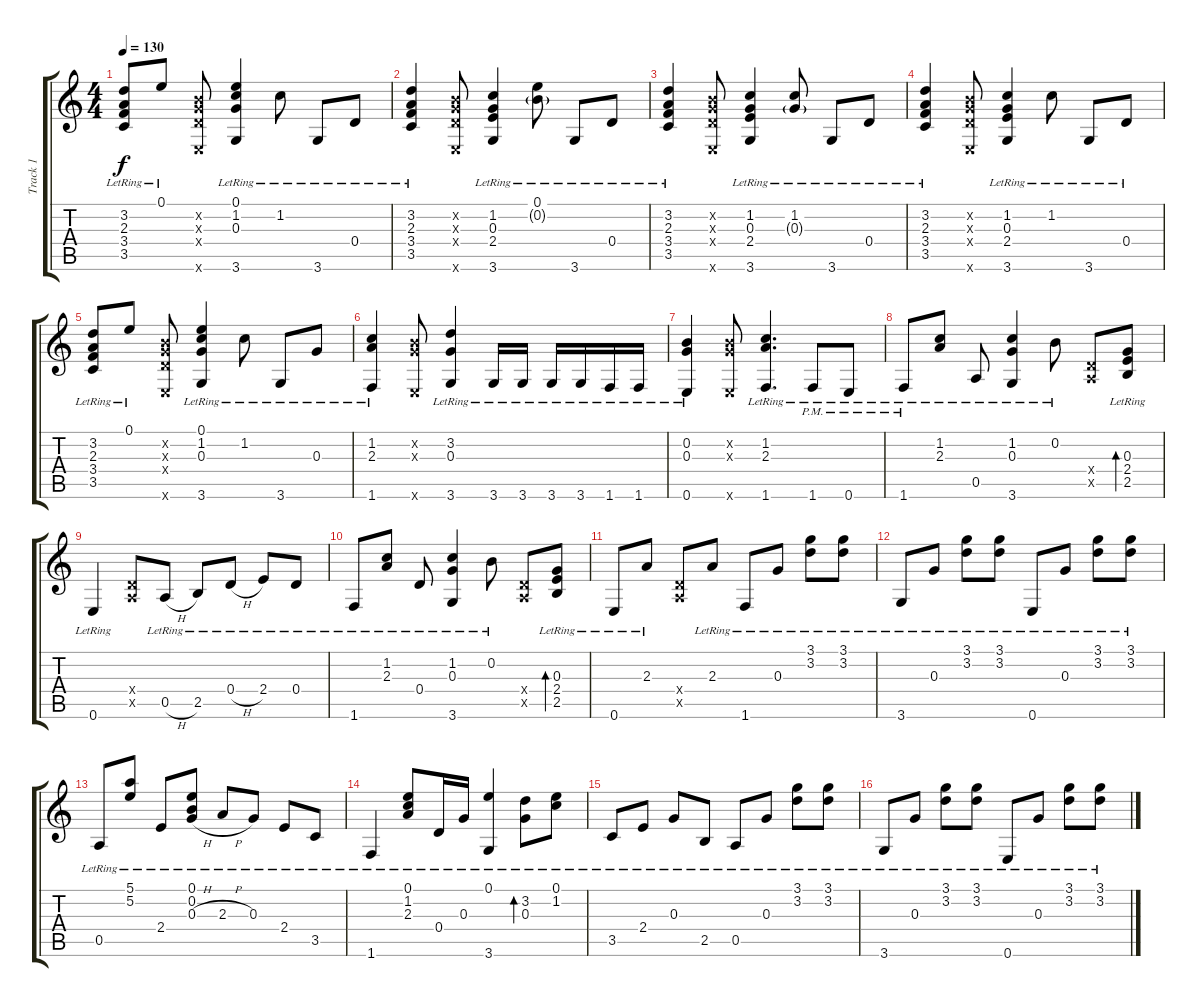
\track ("Track 1" "Track 1") {instrument acousticguitarsteel}
\staff {score tabs}
\tuning (E4 B3 G3 D3 A2 E2) {hide}
\ts (4 4)
\tempo 130
\clef g2
\ks c
(3.2{lr} 2.3{lr} 3.4{lr} 3.5{lr}).8{dy f} 0.1{lr}.8 (0.2{x} 0.3{x} 0.4{x} 0.6{x}).8 (0.1{lr} 1.2{lr} 0.3{lr} 3.6{lr}).4 1.2{lr}.8 3.6{lr}.8 0.4{lr}.8 |
(3.2{lr} 2.3{lr} 3.4{lr} 3.5{lr}).4 (0.2{x} 0.3{x} 0.4{x} 0.6{x}).8 (1.2{lr} 0.3{lr} 2.4{lr} 3.6{lr}).4 (0.1{lr} 0.2{g lr}).8 3.6{lr}.8 0.4{lr}.8 |
(3.2{lr} 2.3{lr} 3.4{lr} 3.5{lr}).4 (0.2{x} 0.3{x} 0.4{x} 0.6{x}).8 (1.2{lr} 0.3{lr} 2.4{lr} 3.6{lr}).4 (1.2{lr} 0.3{g lr}).8 3.6{lr}.8 0.4{lr}.8 |
(3.2{lr} 2.3{lr} 3.4{lr} 3.5{lr}).4 (0.2{x} 0.3{x} 0.4{x} 0.6{x}).8 (1.2{lr} 0.3{lr} 2.4{lr} 3.6{lr}).4 1.2{lr}.8 3.6{lr}.8 0.4{lr}.8 |
(3.2{lr} 2.3{lr} 3.4{lr} 3.5{lr}).8 0.1{lr}.8 (0.2{x} 0.3{x} 0.4{x} 0.6{x}).8 (0.1{lr} 1.2{lr} 0.3{lr} 3.6{lr}).4 1.2{lr}.8 3.6{lr}.8 0.3{lr}.8 |
(1.2{lr} 2.3{lr} 1.6{lr}).4 (0.2{x} 0.3{x} 0.6{x}).8 (3.2{lr} 0.3{lr} 3.6{lr}).4 3.6{lr}.16 3.6{lr}.16 3.6{lr}.16 3.6{lr}.16 1.6{lr}.16 1.6{lr}.16 |
(0.2{lr} 0.3{lr} 0.6{lr}).4 (0.2{x} 0.3{x} 0.6{x}).8 (1.2{lr} 2.3{lr} 1.6{lr}).4{d} 1.6{pm lr}.8 0.6{pm lr}.8 |
1.6{pm lr}.8 (1.2{lr} 2.3{lr}).8 0.5{lr}.8 (1.2{lr} 0.3{lr} 3.6{lr}).4 0.2{lr}.8 (0.4{x} 0.5{x}).8 (0.3{lr} 2.4{lr} 2.5{lr}).8{bd 60} |
0.6{lr}.4 (0.4{x} 0.5{x}).8 0.5{h lr}.8 2.5{lr}.8 0.4{h lr}.8 2.4{lr}.8 0.4{lr}.8 |
1.6{lr}.8 (1.2{lr} 2.3{lr}).8 0.4{lr}.8 (1.2{lr} 0.3{lr} 3.6{lr}).4 0.2{lr}.8 (0.4{x} 0.5{x}).8 (0.3{lr} 2.4{lr} 2.5{lr}).8{bd 60} |
0.6{lr}.8 2.3{lr}.8 (0.4{x} 0.5{x}).8 2.3{lr}.8 1.6{lr}.8 0.3{lr}.8 (3.1{lr} 3.2{lr}).8 (3.1{lr} 3.2{lr}).8 |
3.6{lr}.8 0.3{lr}.8 (3.1{lr} 3.2{lr}).8 (3.1{lr} 3.2{lr}).8 0.6{lr}.8 0.3{lr}.8 (3.1{lr} 3.2{lr}).8 (3.1{lr} 3.2{lr}).8 |
0.5{lr}.8 (5.1{lr} 5.2{lr}).8 2.4{lr}.8 (0.1{lr} 0.2{lr} 0.3{h lr}).8 2.3{h lr}.8 0.3{lr}.8 2.4{lr}.8 3.5{lr}.8 |
1.6{lr}.4 (0.1{lr} 1.2{lr} 2.3{lr}).8 0.4{lr}.16 0.3{lr}.16 (0.1{lr} 3.6{lr}).4 (3.2{lr} 0.3{lr}).8{bd 60} (0.1{lr} 1.2{lr}).8 |
3.5{lr}.8 2.4{lr}.8 0.3{lr}.8 2.5{lr}.8 0.5{lr}.8 0.3{lr}.8 (3.1{lr} 3.2{lr}).8 (3.1{lr} 3.2{lr}).8 |
3.6{lr}.8 0.3{lr}.8 (3.1{lr} 3.2{lr}).8 (3.1{lr} 3.2{lr}).8 0.6{lr}.8 0.3{lr}.8 (3.1{lr} 3.2{lr}).8 (3.1{lr} 3.2{lr}).8
